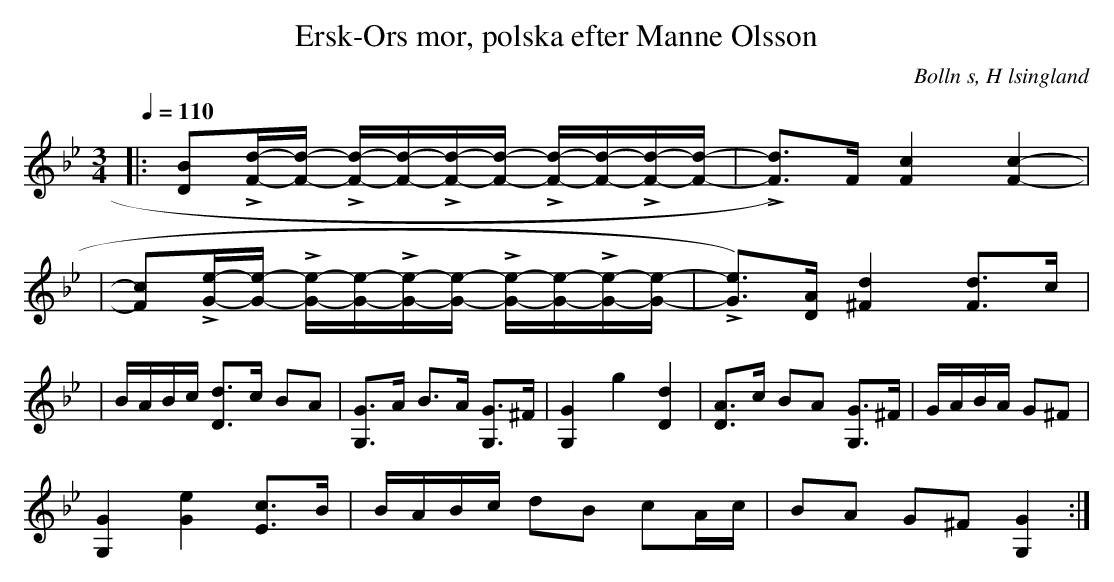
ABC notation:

X:1
T: Ersk-Ors mor, polska efter Manne Olsson
O:Bolln s, H lsingland
M:3/4
L:1/8
Q:1/4=110
K:Gm
|:[D B]L[F/d/]-[F/d/] - L[F/d/]-[F/d/]-L[F/d/]-[F/d/] - L[F/d/]-[F/d/]-L[F/d/]-[F/d/]-| L[F d])>F [-F2 c2] [F2 c2]-|
|[F c]L[G/e/]-[G/e/] - L[G/e/]-[G/e/]-L[G/e/]-[G/e/] - L[G/e/]-[G/e/]-L[G/e/]-[G/e/]-| L[Ge])>[D A] [^F2 d2] [F d]>c|
|B/A/B/c/ [D d]>c BA|[G, G]>A B>A [G, G]>^F|[G,2 G2] g2 [D2 d2]|[D A]>c BA [G, G]>^F|G/A/B/A/ G^F|
[G,2 G2] [G2 e2] [E c]>B|B/A/B/c/ dB cA/c/|BA G^F [G,2 G2]:|
